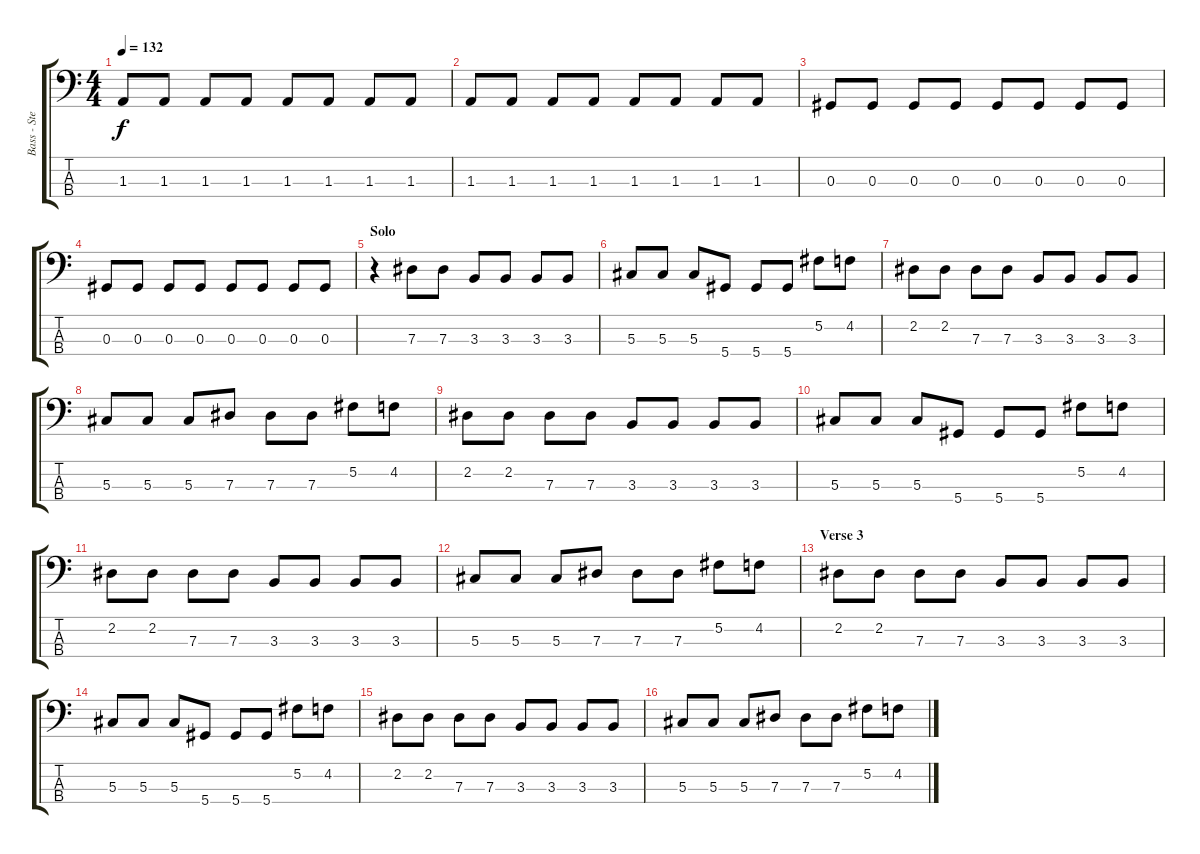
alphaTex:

\track ("Bass - Steve Dawson" "Bass - Ste") {instrument electricbassfinger}
\staff {score tabs}
\tuning (Gb2 Db2 Ab1 Eb1) {hide}
\ts (4 4)
\tempo 132
\clef f4
\ks c
1.3.8{dy f} 1.3.8 1.3.8 1.3.8 1.3.8 1.3.8 1.3.8 1.3.8 |
1.3.8 1.3.8 1.3.8 1.3.8 1.3.8 1.3.8 1.3.8 1.3.8 |
0.3.8 0.3.8 0.3.8 0.3.8 0.3.8 0.3.8 0.3.8 0.3.8 |
0.3.8 0.3.8 0.3.8 0.3.8 0.3.8 0.3.8 0.3.8 0.3.8 |
\section ("" "Solo")
r.4 7.3.8 7.3.8 3.3.8 3.3.8 3.3.8 3.3.8 |
5.3.8 5.3.8 5.3.8 5.4.8 5.4.8 5.4.8 5.2.8 4.2.8 |
2.2.8 2.2.8 7.3.8 7.3.8 3.3.8 3.3.8 3.3.8 3.3.8 |
5.3.8 5.3.8 5.3.8 7.3.8 7.3.8 7.3.8 5.2.8 4.2.8 |
2.2.8 2.2.8 7.3.8 7.3.8 3.3.8 3.3.8 3.3.8 3.3.8 |
5.3.8 5.3.8 5.3.8 5.4.8 5.4.8 5.4.8 5.2.8 4.2.8 |
2.2.8 2.2.8 7.3.8 7.3.8 3.3.8 3.3.8 3.3.8 3.3.8 |
5.3.8 5.3.8 5.3.8 7.3.8 7.3.8 7.3.8 5.2.8 4.2.8 |
\section ("" "Verse 3")
2.2.8 2.2.8 7.3.8 7.3.8 3.3.8 3.3.8 3.3.8 3.3.8 |
5.3.8 5.3.8 5.3.8 5.4.8 5.4.8 5.4.8 5.2.8 4.2.8 |
2.2.8 2.2.8 7.3.8 7.3.8 3.3.8 3.3.8 3.3.8 3.3.8 |
5.3.8 5.3.8 5.3.8 7.3.8 7.3.8 7.3.8 5.2.8 4.2.8
